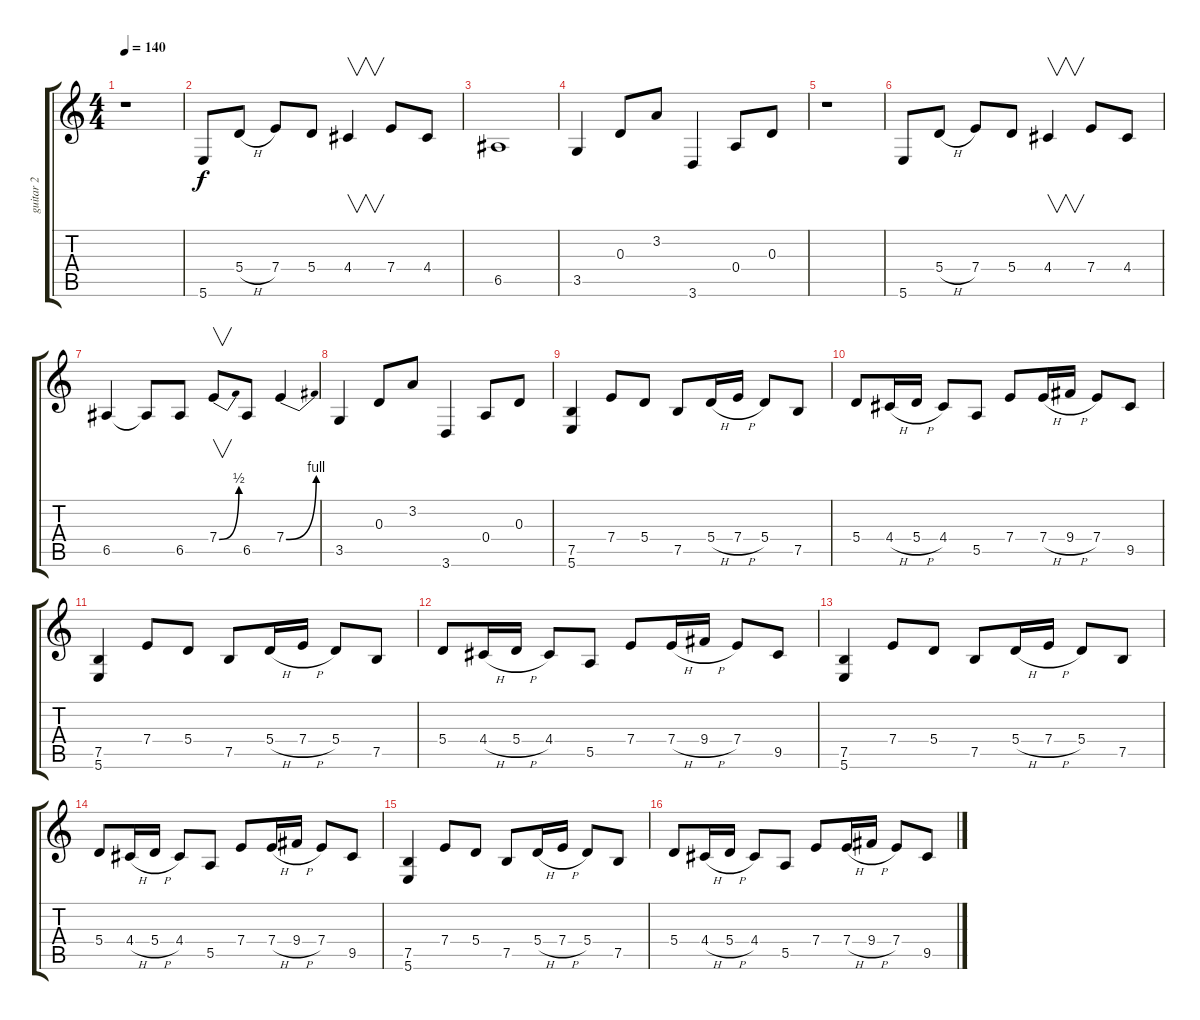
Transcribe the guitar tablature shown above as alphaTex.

\track ("guitar 2" "guitar 2") {instrument distortionguitar}
\staff {score tabs}
\tuning (B3 Gb3 D3 A2 E2 B1) {hide}
\ts (4 4)
\tempo 140
\clef g2
\ks c
r.1{dy f} |
5.6.8 5.4{h}.8 7.4.8 5.4.8 4.4.4{v} 7.4.8 4.4.8 |
6.5.1 |
3.5.4 0.3.8 3.2.8 3.6.4 0.4.8 0.3.8 |
r.1 |
5.6.8 5.4{h}.8 7.4.8 5.4.8 4.4.4{v} 7.4.8 4.4.8 |
6.5.4 6.5{t}.8 6.5.8 7.4{be (bend 0 0 60 2)}.8{v} 6.5.8 7.4{be (bend 0 0 60 4)}.4 |
3.5.4 0.3.8 3.2.8 3.6.4 0.4.8 0.3.8 |
(7.5 5.6).4 7.4.8 5.4.8 7.5.8 5.4{h}.16 7.4{h}.16 5.4.8 7.5.8 |
5.4.8 4.4{h}.16 5.4{h}.16 4.4.8 5.5.8 7.4.8 7.4{h}.16 9.4{h}.16 7.4.8 9.5.8 |
(7.5 5.6).4 7.4.8 5.4.8 7.5.8 5.4{h}.16 7.4{h}.16 5.4.8 7.5.8 |
5.4.8 4.4{h}.16 5.4{h}.16 4.4.8 5.5.8 7.4.8 7.4{h}.16 9.4{h}.16 7.4.8 9.5.8 |
(7.5 5.6).4 7.4.8 5.4.8 7.5.8 5.4{h}.16 7.4{h}.16 5.4.8 7.5.8 |
5.4.8 4.4{h}.16 5.4{h}.16 4.4.8 5.5.8 7.4.8 7.4{h}.16 9.4{h}.16 7.4.8 9.5.8 |
(7.5 5.6).4 7.4.8 5.4.8 7.5.8 5.4{h}.16 7.4{h}.16 5.4.8 7.5.8 |
5.4.8 4.4{h}.16 5.4{h}.16 4.4.8 5.5.8 7.4.8 7.4{h}.16 9.4{h}.16 7.4.8 9.5.8
